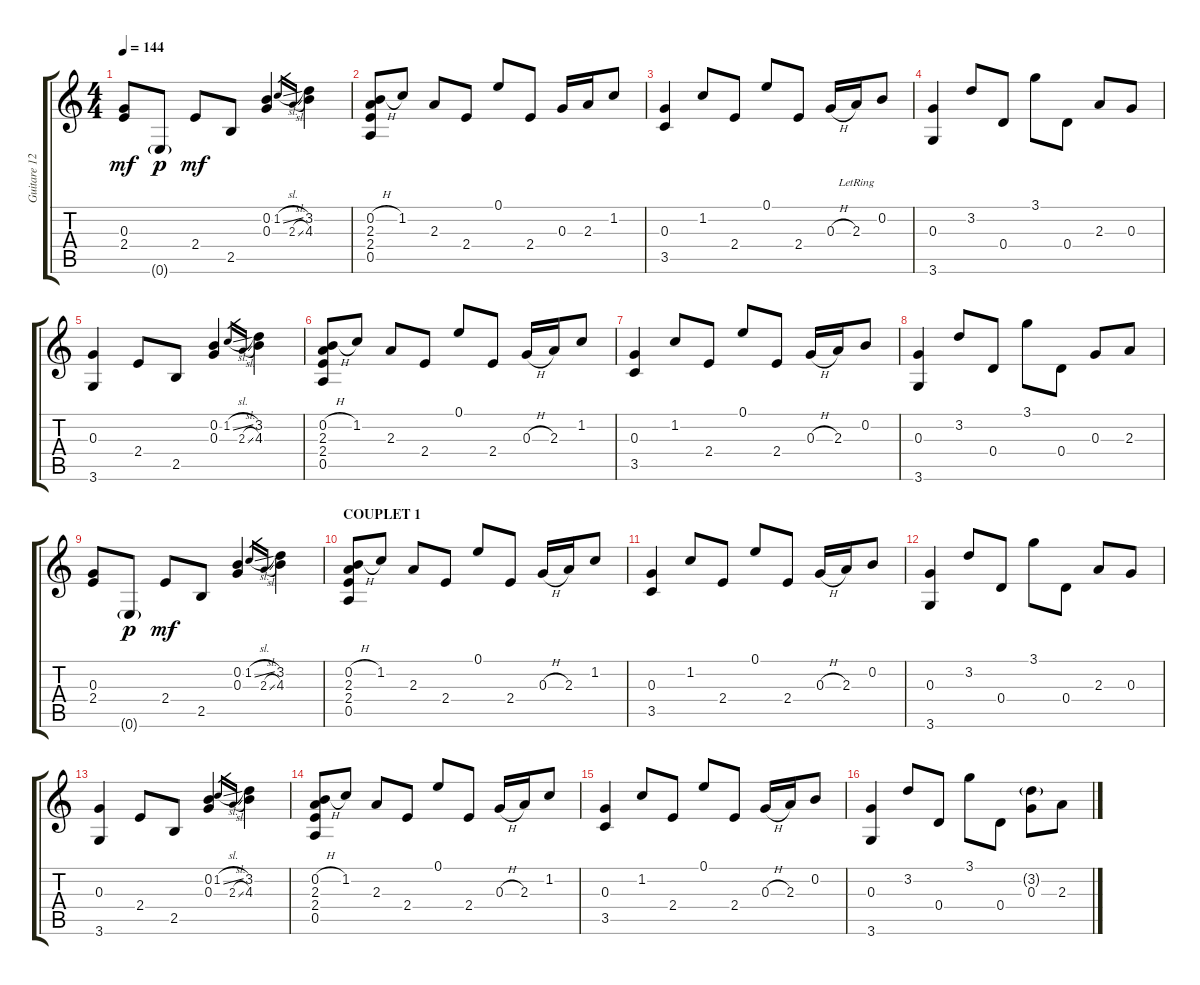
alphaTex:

\track ("Guitare 12 cordes" "Guitare 12") {instrument acousticguitarsteel}
\staff {score tabs}
\tuning (E4 B3 G3 D3 A2 E2) {hide}
\ts (4 4)
\tempo 144
\clef g2
\ks c
(0.3 2.4).8{dy mf} 0.6{g}.8{dy p} 2.4.8{dy mf} 2.5.8 (0.2 0.3).4 1.2{sl}.16{gr} 2.3{sl}.16{gr} (3.2 4.3).4 |
(0.2{h} 2.3 2.4 0.5).8 1.2.8 2.3.8 2.4.8 0.1.8 2.4.8 0.3.16 2.3.16 1.2.8 |
(0.3 3.5).4 1.2.8 2.4.8 0.1.8 2.4.8 0.3{h}.16 2.3{lr}.16 0.2.8 |
(0.3 3.6).4 3.2.8 0.4.8 3.1.8 0.4.8 2.3.8 0.3.8 |
(0.3 3.6).4 2.4.8 2.5.8 (0.2 0.3).4 1.2{sl}.16{gr} 2.3{sl}.16{gr} (3.2 4.3).4 |
(0.2{h} 2.3 2.4 0.5).8 1.2.8 2.3.8 2.4.8 0.1.8 2.4.8 0.3{h}.16 2.3.16 1.2.8 |
(0.3 3.5).4 1.2.8 2.4.8 0.1.8 2.4.8 0.3{h}.16 2.3.16 0.2.8 |
(0.3 3.6).4 3.2.8 0.4.8 3.1.8 0.4.8 0.3.8 2.3.8 |
(0.3 2.4).8 0.6{g}.8{dy p} 2.4.8{dy mf} 2.5.8 (0.2 0.3).4 1.2{sl}.16{gr} 2.3{sl}.16{gr} (3.2 4.3).4 |
\section ("" "COUPLET 1")
(0.2{h} 2.3 2.4 0.5).8 1.2.8 2.3.8 2.4.8 0.1.8 2.4.8 0.3{h}.16 2.3.16 1.2.8 |
(0.3 3.5).4 1.2.8 2.4.8 0.1.8 2.4.8 0.3{h}.16 2.3.16 0.2.8 |
(0.3 3.6).4 3.2.8 0.4.8 3.1.8 0.4.8 2.3.8 0.3.8 |
(0.3 3.6).4 2.4.8 2.5.8 (0.2 0.3).4 1.2{sl}.16{gr} 2.3{sl}.16{gr} (3.2 4.3).4 |
(0.2{h} 2.3 2.4 0.5).8 1.2.8 2.3.8 2.4.8 0.1.8 2.4.8 0.3{h}.16 2.3.16 1.2.8 |
(0.3 3.5).4 1.2.8 2.4.8 0.1.8 2.4.8 0.3{h}.16 2.3.16 0.2.8 |
(0.3 3.6).4 3.2.8 0.4.8 3.1.8 0.4.8 (3.2{g} 0.3).8 2.3.8
